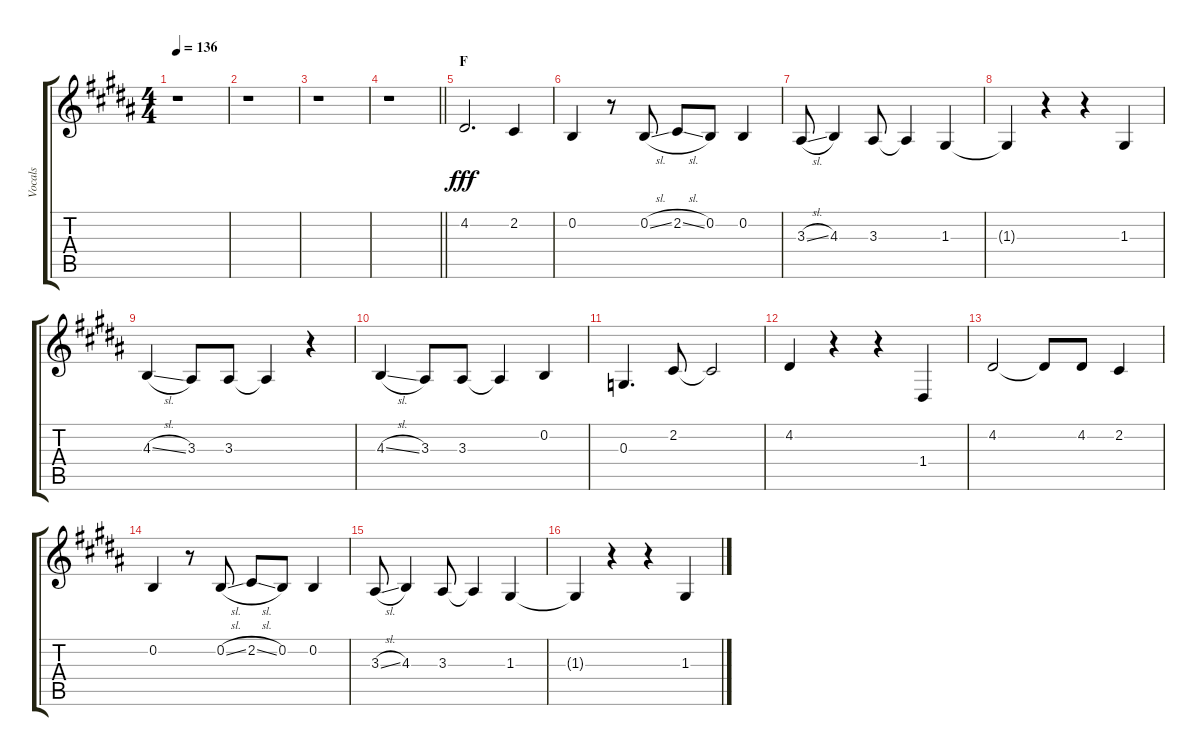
\track ("Vocals" "Vocals") {instrument voiceoohs}
\staff {score tabs}
\tuning (E4 B3 G3 D3 A2 E2) {hide}
\ts (4 4)
\tempo 136
\clef g2
\ks b
r.1{dy fff} |
r.1 |
r.1 |
\barLineRight lightlight
r.1 |
\section ("" "F")
4.2.2{d} 2.2.4 |
0.2.4 r.8 0.2{sl}.8 2.2{sl}.8 0.2.8 0.2.4 |
3.3{sl}.8 4.3.4 3.3.8 3.3{t}.4 1.3.4 |
1.3{t}.4 r.4 r.4 1.3.4 |
4.3{sl}.4 3.3.8 3.3.8 3.3{t}.4 r.4 |
4.3{sl}.4 3.3.8 3.3.8 3.3{t}.4 0.2.4 |
0.3.4{d} 2.2.8 2.2{t}.2 |
4.2.4 r.4 r.4 1.4.4 |
4.2.2 4.2{t}.8 4.2.8 2.2.4 |
0.2.4 r.8 0.2{sl}.8 2.2{sl}.8 0.2.8 0.2.4 |
3.3{sl}.8 4.3.4 3.3.8 3.3{t}.4 1.3.4 |
1.3{t}.4 r.4 r.4 1.3.4
